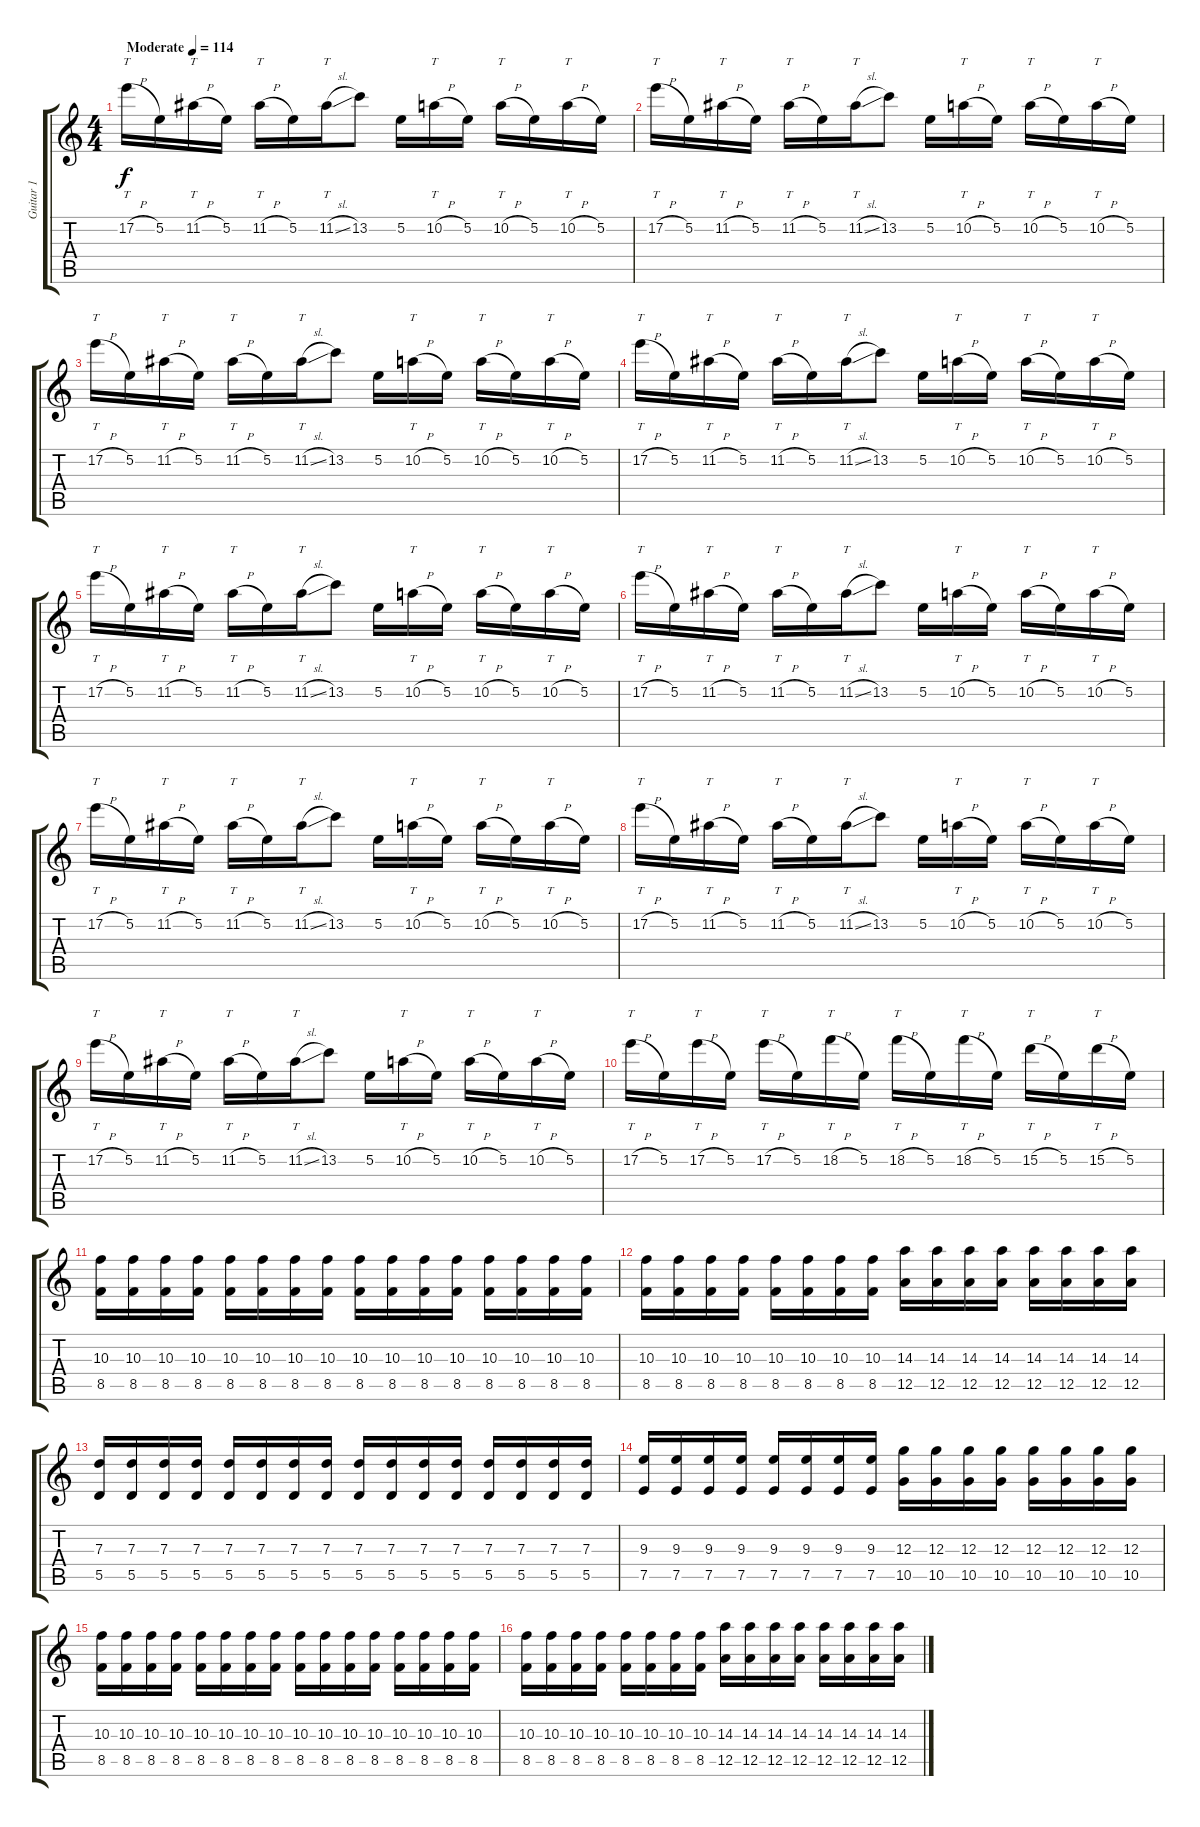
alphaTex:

\track ("Guitar 1" "Guitar 1") {instrument distortionguitar}
\staff {score tabs}
\tuning (E4 B3 G3 D3 A2 D2) {hide}
\ts (4 4)
\tempo (114 "Moderate")
\clef g2
\ks c
17.2{h}.16{tt dy f volume 4 instrument distortionguitar} 5.2.16 11.2{h}.16{tt} 5.2.16 11.2{h}.16{tt} 5.2.16 11.2{sl}.16{tt} 13.2.8{volume 6} 5.2.16 10.2{h}.16{tt} 5.2.16 10.2{h}.16{tt} 5.2.16 10.2{h}.16{tt} 5.2.16 |
17.2{h}.16{tt volume 8} 5.2.16 11.2{h}.16{tt} 5.2.16 11.2{h}.16{tt} 5.2.16 11.2{sl}.16{tt} 13.2.8 5.2.16{volume 10} 10.2{h}.16{tt} 5.2.16 10.2{h}.16{tt} 5.2.16 10.2{h}.16{tt} 5.2.16 |
17.2{h}.16{tt volume 13} 5.2.16 11.2{h}.16{tt} 5.2.16 11.2{h}.16{tt} 5.2.16 11.2{sl}.16{tt} 13.2.8 5.2.16 10.2{h}.16{tt} 5.2.16 10.2{h}.16{tt} 5.2.16 10.2{h}.16{tt} 5.2.16 |
17.2{h}.16{tt} 5.2.16 11.2{h}.16{tt} 5.2.16 11.2{h}.16{tt} 5.2.16 11.2{sl}.16{tt} 13.2.8 5.2.16 10.2{h}.16{tt} 5.2.16 10.2{h}.16{tt} 5.2.16 10.2{h}.16{tt} 5.2.16 |
17.2{h}.16{tt} 5.2.16 11.2{h}.16{tt} 5.2.16 11.2{h}.16{tt} 5.2.16 11.2{sl}.16{tt} 13.2.8 5.2.16 10.2{h}.16{tt} 5.2.16 10.2{h}.16{tt} 5.2.16 10.2{h}.16{tt} 5.2.16 |
17.2{h}.16{tt} 5.2.16 11.2{h}.16{tt} 5.2.16 11.2{h}.16{tt} 5.2.16 11.2{sl}.16{tt} 13.2.8 5.2.16 10.2{h}.16{tt} 5.2.16 10.2{h}.16{tt} 5.2.16 10.2{h}.16{tt} 5.2.16 |
17.2{h}.16{tt} 5.2.16 11.2{h}.16{tt} 5.2.16 11.2{h}.16{tt} 5.2.16 11.2{sl}.16{tt} 13.2.8 5.2.16 10.2{h}.16{tt} 5.2.16 10.2{h}.16{tt} 5.2.16 10.2{h}.16{tt} 5.2.16 |
17.2{h}.16{tt} 5.2.16 11.2{h}.16{tt} 5.2.16 11.2{h}.16{tt} 5.2.16 11.2{sl}.16{tt} 13.2.8 5.2.16 10.2{h}.16{tt} 5.2.16 10.2{h}.16{tt} 5.2.16 10.2{h}.16{tt} 5.2.16 |
17.2{h}.16{tt} 5.2.16 11.2{h}.16{tt} 5.2.16 11.2{h}.16{tt} 5.2.16 11.2{sl}.16{tt} 13.2.8 5.2.16 10.2{h}.16{tt} 5.2.16 10.2{h}.16{tt} 5.2.16 10.2{h}.16{tt} 5.2.16 |
17.2{h}.16{tt} 5.2.16 17.2{h}.16{tt} 5.2.16 17.2{h}.16{tt} 5.2.16 18.2{h}.16{tt} 5.2.16 18.2{h}.16{tt} 5.2.16 18.2{h}.16{tt} 5.2.16 15.2{h}.16{tt} 5.2.16 15.2{h}.16{tt} 5.2.16 |
(10.3 8.5).16 (10.3 8.5).16 (10.3 8.5).16 (10.3 8.5).16 (10.3 8.5).16 (10.3 8.5).16 (10.3 8.5).16 (10.3 8.5).16 (10.3 8.5).16 (10.3 8.5).16 (10.3 8.5).16 (10.3 8.5).16 (10.3 8.5).16 (10.3 8.5).16 (10.3 8.5).16 (10.3 8.5).16 |
(10.3 8.5).16 (10.3 8.5).16 (10.3 8.5).16 (10.3 8.5).16 (10.3 8.5).16 (10.3 8.5).16 (10.3 8.5).16 (10.3 8.5).16 (14.3 12.5).16 (14.3 12.5).16 (14.3 12.5).16 (14.3 12.5).16 (14.3 12.5).16 (14.3 12.5).16 (14.3 12.5).16 (14.3 12.5).16 |
(7.3 5.5).16 (7.3 5.5).16 (7.3 5.5).16 (7.3 5.5).16 (7.3 5.5).16 (7.3 5.5).16 (7.3 5.5).16 (7.3 5.5).16 (7.3 5.5).16 (7.3 5.5).16 (7.3 5.5).16 (7.3 5.5).16 (7.3 5.5).16 (7.3 5.5).16 (7.3 5.5).16 (7.3 5.5).16 |
(9.3 7.5).16 (9.3 7.5).16 (9.3 7.5).16 (9.3 7.5).16 (9.3 7.5).16 (9.3 7.5).16 (9.3 7.5).16 (9.3 7.5).16 (12.3 10.5).16 (12.3 10.5).16 (12.3 10.5).16 (12.3 10.5).16 (12.3 10.5).16 (12.3 10.5).16 (12.3 10.5).16 (12.3 10.5).16 |
(10.3 8.5).16 (10.3 8.5).16 (10.3 8.5).16 (10.3 8.5).16 (10.3 8.5).16 (10.3 8.5).16 (10.3 8.5).16 (10.3 8.5).16 (10.3 8.5).16 (10.3 8.5).16 (10.3 8.5).16 (10.3 8.5).16 (10.3 8.5).16 (10.3 8.5).16 (10.3 8.5).16 (10.3 8.5).16 |
(10.3 8.5).16 (10.3 8.5).16 (10.3 8.5).16 (10.3 8.5).16 (10.3 8.5).16 (10.3 8.5).16 (10.3 8.5).16 (10.3 8.5).16 (14.3 12.5).16 (14.3 12.5).16 (14.3 12.5).16 (14.3 12.5).16 (14.3 12.5).16 (14.3 12.5).16 (14.3 12.5).16 (14.3 12.5).16
